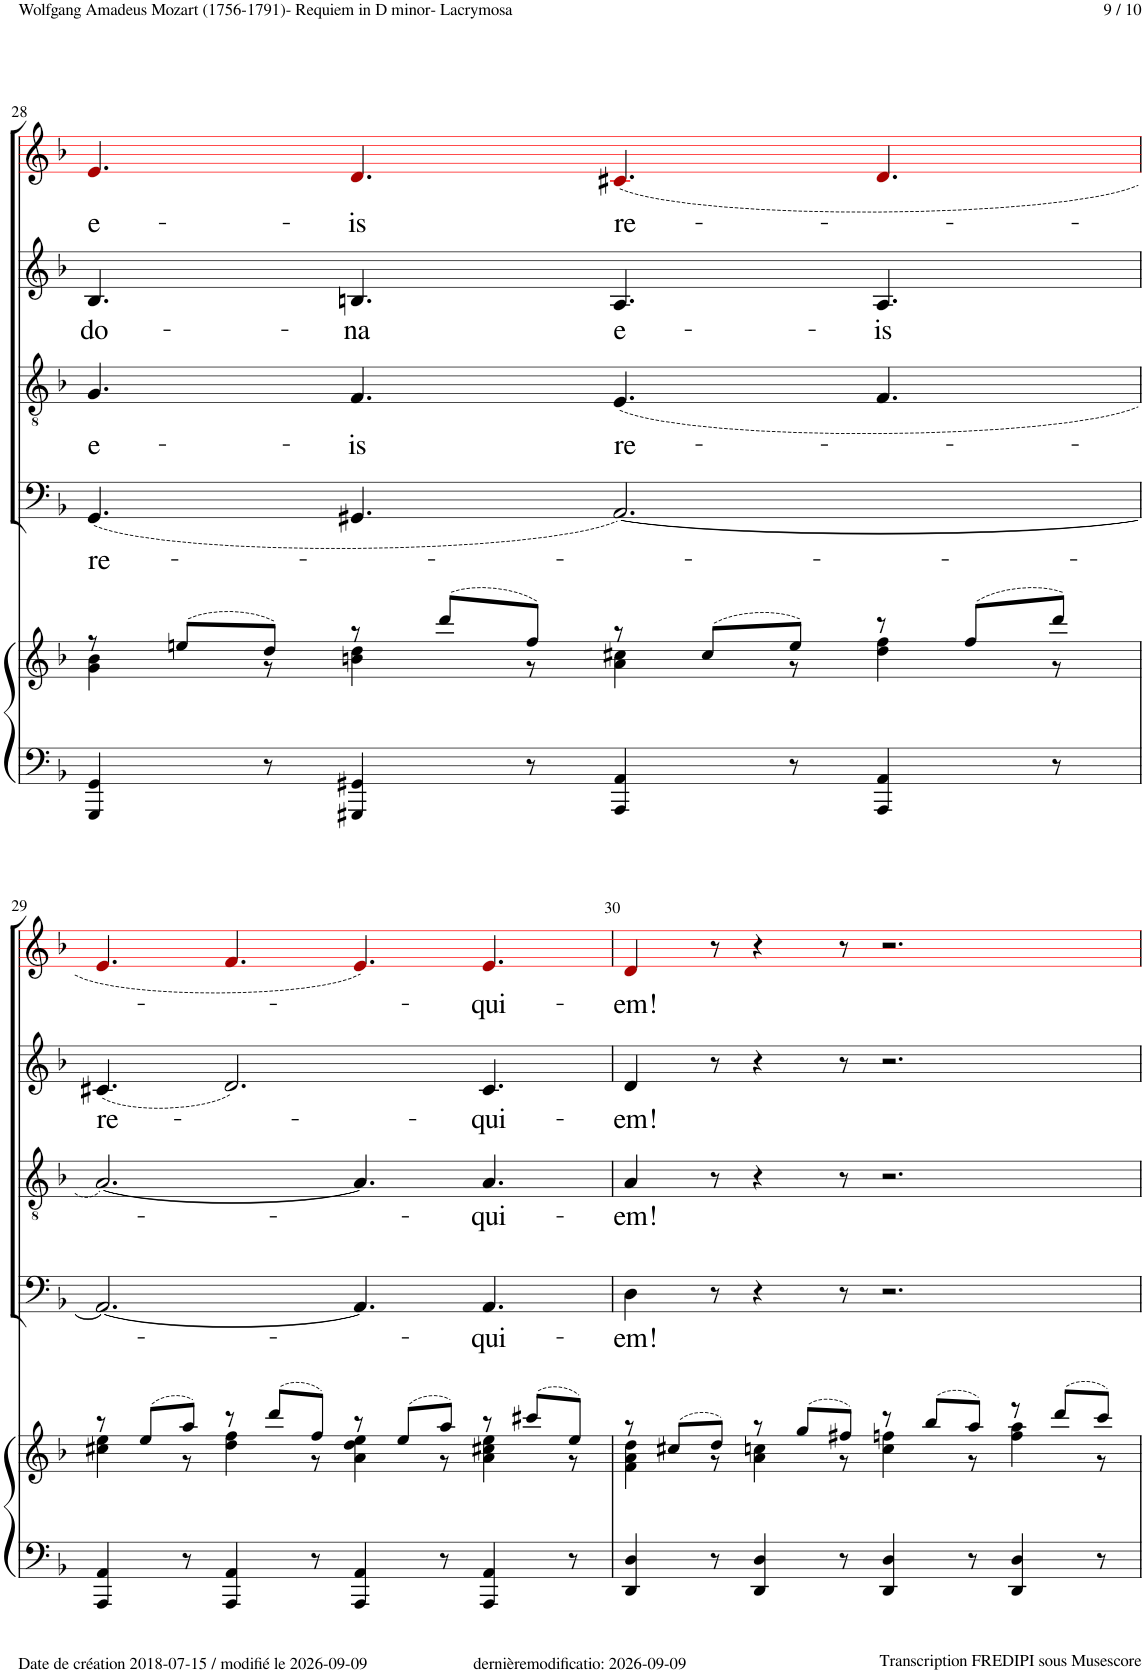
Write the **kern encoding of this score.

**kern	**kern	**kern	**text	**kern	**text	**kern	**text	**kern	**text
*part5	*part5	*part4	*part4	*part3	*part3	*part2	*part2	*part1	*part1
*staff6	*staff5	*staff4	*staff4	*staff3	*staff3	*staff2	*staff2	*staff1	*staff1
*I"Piano	*	*I"Bass	*	*I"Tenor	*	*I"Alto	*	*I"Soprano	*
*I'Pno	*	*	*	*	*	*	*	*	*
!!LO:PB:g=z
*clefF4	*clefG2	*clefF4	*	*clefGv2	*	*clefG2	*	*clefG2	*
*	*	*	*	*	*	*	*	*ITrd1c2	*
*k[b-]	*k[b-]	*k[b-]	*	*k[b-]	*	*k[b-]	*	*k[b-]	*
*M12/8	*M12/8	*M12/8	*	*M12/8	*	*M12/8	*	*M12/8	*
=28	=28	=28	=28	=28	=28	=28	=28	=28	=28
*	*^	*	*	*	*	*	*	*	*
!	!	!	!	!LO:LY:b	!	!LO:LY:b	!	!LO:LY:b	!	!LO:LY:b
4GGG/ 4GG/	8r	4g\ 4b-\	(4.GG!/	re-	4.G!/	e-	4.B-!/	do-	4.e!i/	e-
.	(8een/L	.	.	.	.	.	.	.	.	.
8r	8dd/J)	8r	.	.	.	.	.	.	.	.
!	!	!	!	!	!	!LO:LY:b	!	!LO:LY:b	!	!LO:LY:b
4GGG#X/ 4GG#X/	8r	4bn\ 4dd\	4.GG#X!/	.	4.F!/	-is	4.Bn!/	-na	4.d!i/	-is
.	(8ddd/L	.	.	.	.	.	.	.	.	.
8r	8ff/J)	8r	.	.	.	.	.	.	.	.
!	!	!	!	!	!	!LO:LY:b	!	!LO:LY:b	!	!LO:LY:b
4AAA/ 4AA/	8r	4a\ 4cc#X\	[2.AA!/)	.	(4.E!/	re-	4.A!/	e-	(4.c#X!i/	re-
.	(8cc#/L	.	.	.	.	.	.	.	.	.
8r	8ee/J)	8r	.	.	.	.	.	.	.	.
!	!	!	!	!	!	!	!	!LO:LY:b	!	!
4AAA/ 4AA/	8r	4dd\ 4ff\	.	.	4.F!/	.	4.A!/	-is	4.d!i/	.
.	(8ff/L	.	.	.	.	.	.	.	.	.
8r	8ddd/J)	8r	.	.	.	.	.	.	.	.
!!LO:LB:g=z
=29	=29	=29	=29	=29	=29	=29	=29	=29	=29	=29
!	!	!	!	!	!	!	!	!LO:LY:b	!	!
4AAA/ 4AA/	8r	4cc#X\ 4ee\	2.AA!/_	.	[2.A!/)	.	(4.c#X!/	re-	4.e!i/	.
.	(8ee/L	.	.	.	.	.	.	.	.	.
8r	8aa/J)	8r	.	.	.	.	.	.	.	.
4AAA/ 4AA/	8r	4dd\ 4ff\	.	.	.	.	2.d!/)	.	4.f!i/	.
.	(8ddd/L	.	.	.	.	.	.	.	.	.
8r	8ff/J)	8r	.	.	.	.	.	.	.	.
4AAA/ 4AA/	8r	4a\ 4dd\ 4ee\	4.AA!/]	.	4.A!/]	.	.	.	4.e!i/)	.
.	(8ee/L	.	.	.	.	.	.	.	.	.
8r	8aa/J)	8r	.	.	.	.	.	.	.	.
!	!	!	!	!LO:LY:b	!	!LO:LY:b	!	!LO:LY:b	!	!LO:LY:b
4AAA/ 4AA/	8r	4a\ 4cc#X\ 4ee\	4.AA!/	-qui-	4.A!/	-qui-	4.c#!/	-qui-	4.e!i/	-qui-
.	(8ccc#X/L	.	.	.	.	.	.	.	.	.
8r	8ee/J)	8r	.	.	.	.	.	.	.	.
=30	=30	=30	=30	=30	=30	=30	=30	=30	=30	=30
!	!	!	!	!LO:LY:b	!	!LO:LY:b	!	!LO:LY:b	!	!LO:LY:b
4DD/ 4D/	8r	4f\ 4a\ 4dd\	4D!\	-em!	4A!/	-em!	4d!/	-em!	4d!i/	-em!
.	(8cc#X/L	.	.	.	.	.	.	.	.	.
8r	8dd/J)	8r	8r	.	8r	.	8r	.	8r	.
4DD/ 4D/	8r	4a\ 4ccn\	4r	.	4r	.	4r	.	4r	.
.	(8gg/L	.	.	.	.	.	.	.	.	.
8r	8ff#X/J)	8r	8r	.	8r	.	8r	.	8r	.
4DD/ 4D/	8r	4cc\ 4ffn\	2.r	.	2.r	.	2.r	.	2.r	.
.	(8bb-/L	.	.	.	.	.	.	.	.	.
8r	8aa/J)	8r	.	.	.	.	.	.	.	.
4DD/ 4D/	8r	4ff\ 4aa\	.	.	.	.	.	.	.	.
.	(8ddd/L	.	.	.	.	.	.	.	.	.
8r	8ccc/J)	8r	.	.	.	.	.	.	.	.
*	*v	*v	*	*	*	*	*	*	*	*
=	=	=	=	=	=	=	=	=	=
*-	*-	*-	*-	*-	*-	*-	*-	*-	*-
